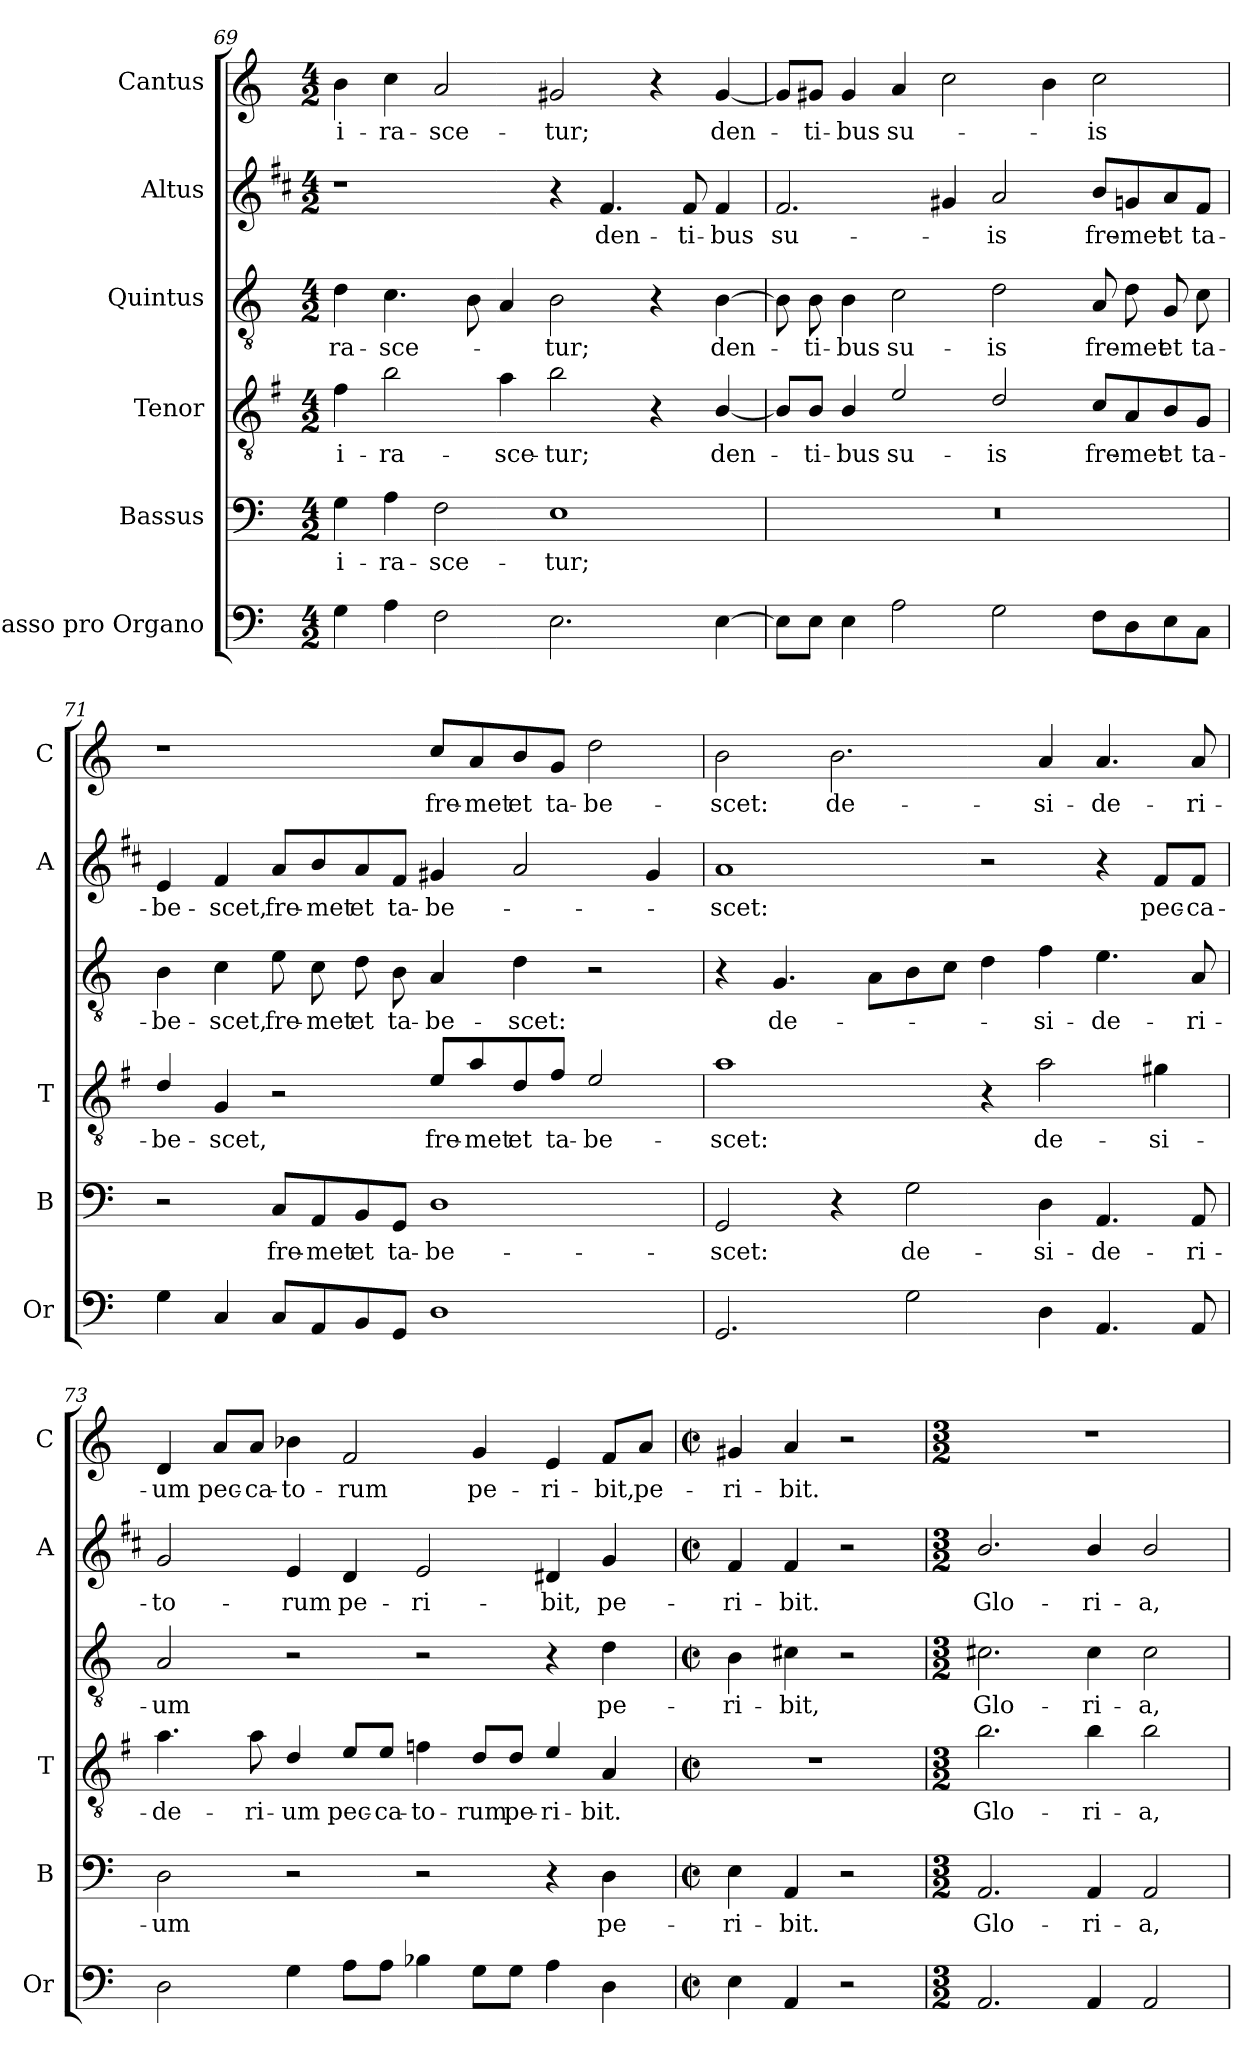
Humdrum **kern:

**kern	**kern	**text	**kern	**text	**kern	**text	**kern	**text	**kern	**text
*part6	*part5	*part5	*part4	*part4	*part3	*part3	*part2	*part2	*part1	*part1
*staff6	*staff5	*staff5	*staff4	*staff4	*staff3	*staff3	*staff2	*staff2	*staff1	*staff1
*I"Basso pro Organo	*I"Bassus	*	*I"Tenor	*	*I"Quintus	*	*I"Altus	*	*I"Cantus	*
*I'Or	*I'B	*	*I'T	*	*	*	*I'A	*	*I'C	*
*clefF4	*clefF4	*	*clefGv2	*	*clefGv2	*	*clefG2	*	*clefG2	*
*	*	*	*ITrd4c7	*	*	*	*ITrd1c2	*	*	*
*k[]	*k[]	*	*k[]	*	*k[]	*	*k[]	*	*k[]	*
*C:	*C:	*	*C:	*	*C:	*	*C:	*	*C:	*
*M4/2	*M4/2	*	*M4/2	*	*M4/2	*	*M4/2	*	*M4/2	*
=69	=69	=69	=69	=69	=69	=69	=69	=69	=69	=69
!	!	!LO:LY:b	!	!LO:LY:b	!	!LO:LY:b	!	!	!	!LO:LY:b
4G\	4G\	i-	4B\	i-	4d\	-ra-	1r	.	4b\	i-
!	!	!LO:LY:b	!	!LO:LY:b	!	!LO:LY:b	!	!	!	!LO:LY:b
4A\	4A\	-ra-	2e\	-ra-	4.c\	-sce-	.	.	4cc\	-ra-
!	!	!LO:LY:b	!	!	!	!	!	!	!	!LO:LY:b
2F\	2F\	-sce-	.	.	.	.	.	.	2a/	-sce-
.	.	.	.	.	8B\	.	.	.	.	.
!	!	!	!	!LO:LY:b	!	!	!	!	!	!
.	.	.	4d\	-sce-	4A/	.	.	.	.	.
!	!	!LO:LY:b	!	!LO:LY:b	!	!LO:LY:b	!	!	!	!LO:LY:b
2.E\	1E	-tur;	2e\	-tur;	2B\	-tur;	4r	.	2g#X/	-tur;
!	!	!	!	!	!	!	!	!LO:LY:b	!	!
.	.	.	.	.	.	.	4.e/	den-	.	.
.	.	.	4r	.	4r	.	.	.	4r	.
!	!	!	!	!	!	!	!	!LO:LY:b	!	!
.	.	.	.	.	.	.	8e/	-ti-	.	.
!	!	!	!	!LO:LY:b	!	!LO:LY:b	!	!LO:LY:b	!	!LO:LY:b
[4E\	.	.	[4E/	den-	[4B\	den-	4e/	-bus	[4g#/	den-
=70	=70	=70	=70	=70	=70	=70	=70	=70	=70	=70
!	!	!	!	!	!	!	!	!LO:LY:b	!	!
8E\L]	0r	.	8E/L]	.	8B\]	.	2.e/	su-	8g#/L]	.
!	!	!	!	!LO:LY:b	!	!LO:LY:b	!	!	!	!LO:LY:b
8E\J	.	.	8E/J	-ti-	8B\	-ti-	.	.	8g#X/J	-ti-
!	!	!	!	!LO:LY:b	!	!LO:LY:b	!	!	!	!LO:LY:b
4E\	.	.	4E/	-bus	4B\	-bus	.	.	4g#/	-bus
!	!	!	!	!LO:LY:b	!	!LO:LY:b	!	!	!	!LO:LY:b
2A\	.	.	2A/	su-	2c\	su-	.	.	4a/	su-
.	.	.	.	.	.	.	4f#X/	.	2cc\	.
!	!	!	!	!LO:LY:b	!	!LO:LY:b	!	!LO:LY:b	!	!
2G\	.	.	2G/	-is	2d\	-is	2g/	-is	.	.
.	.	.	.	.	.	.	.	.	4b\	.
!	!	!	!	!LO:LY:b	!	!LO:LY:b	!	!LO:LY:b	!	!LO:LY:b
8F\L	.	.	8F/L	fre-	8A/	fre-	8a/L	fre-	2cc\	-is
!	!	!	!	!LO:LY:b	!	!LO:LY:b	!	!LO:LY:b	!	!
8D\	.	.	8D/	-met	8d\	-met	8fn/	-met	.	.
!	!	!	!	!LO:LY:b	!	!LO:LY:b	!	!LO:LY:b	!	!
8E\	.	.	8E/	et	8G/	et	8g/	et	.	.
!	!	!	!	!LO:LY:b	!	!LO:LY:b	!	!LO:LY:b	!	!
8C\J	.	.	8C/J	ta-	8c\	ta-	8e/J	ta-	.	.
!!LO:LB:g=z
=71	=71	=71	=71	=71	=71	=71	=71	=71	=71	=71
!	!	!	!	!LO:LY:b	!	!LO:LY:b	!	!LO:LY:b	!	!
4G\	2r	.	4G/	-be-	4B\	-be-	4d/	-be-	1r	.
!	!	!	!	!LO:LY:b	!	!LO:LY:b	!	!LO:LY:b	!	!
4C/	.	.	4C/	-scet,	4c\	-scet,	4e/	-scet,	.	.
!	!	!LO:LY:b	!	!	!	!LO:LY:b	!	!LO:LY:b	!	!
8C/L	8C/L	fre-	2r	.	8e\	fre-	8g/L	fre-	.	.
!	!	!LO:LY:b	!	!	!	!LO:LY:b	!	!LO:LY:b	!	!
8AA/	8AA/	-met	.	.	8c\	-met	8a/	-met	.	.
!	!	!LO:LY:b	!	!	!	!LO:LY:b	!	!LO:LY:b	!	!
8BB/	8BB/	et	.	.	8d\	et	8g/	et	.	.
!	!	!LO:LY:b	!	!	!	!LO:LY:b	!	!LO:LY:b	!	!
8GG/J	8GG/J	ta-	.	.	8B\	ta-	8e/J	ta-	.	.
!	!	!LO:LY:b	!	!LO:LY:b	!	!LO:LY:b	!	!LO:LY:b	!	!LO:LY:b
1D	1D	-be-	8A/L	fre-	4A/	-be-	4f#X/	-be-	8cc/L	fre-
!	!	!	!	!LO:LY:b	!	!	!	!	!	!LO:LY:b
.	.	.	8d/	-met	.	.	.	.	8a/	-met
!	!	!	!	!LO:LY:b	!	!LO:LY:b	!	!	!	!LO:LY:b
.	.	.	8G/	et	4d\	-scet:	2g/	.	8b/	et
!	!	!	!	!LO:LY:b	!	!	!	!	!	!LO:LY:b
.	.	.	8B/J	ta-	.	.	.	.	8g/J	ta-
!	!	!	!	!LO:LY:b	!	!	!	!	!	!LO:LY:b
.	.	.	2A/	-be-	2r	.	.	.	2dd\	-be-
.	.	.	.	.	.	.	4f#/	.	.	.
=72	=72	=72	=72	=72	=72	=72	=72	=72	=72	=72
!	!	!LO:LY:b	!	!LO:LY:b	!	!	!	!LO:LY:b	!	!LO:LY:b
2.GG/	2GG/	-scet:	1d	-scet:	4r	.	1g	-scet:	2b\	-scet:
!	!	!	!	!	!	!LO:LY:b	!	!	!	!
.	.	.	.	.	4.G/	de-	.	.	.	.
!	!	!	!	!	!	!	!	!	!	!LO:LY:b
.	4r	.	.	.	.	.	.	.	2.b\	de-
.	.	.	.	.	8A\L	.	.	.	.	.
!	!	!LO:LY:b	!	!	!	!	!	!	!	!
2G\	2G\	de-	.	.	8B\	.	.	.	.	.
.	.	.	.	.	8c\J	.	.	.	.	.
.	.	.	4r	.	4d\	.	2r	.	.	.
!	!	!LO:LY:b	!	!LO:LY:b	!	!LO:LY:b	!	!	!	!LO:LY:b
4D\	4D\	-si-	2d\	de-	4f\	-si-	.	.	4a/	-si-
!	!	!LO:LY:b	!	!	!	!LO:LY:b	!	!	!	!LO:LY:b
4.AA/	4.AA/	-de-	.	.	4.e\	-de-	4r	.	4.a/	-de-
!	!	!	!	!LO:LY:b	!	!	!	!LO:LY:b	!	!
.	.	.	4c#X\	-si-	.	.	8e/L	pec-	.	.
!	!	!LO:LY:b	!	!	!	!LO:LY:b	!	!LO:LY:b	!	!LO:LY:b
8AA/	8AA/	-ri-	.	.	8A/	-ri-	8e/J	-ca-	8a/	-ri-
=73	=73	=73	=73	=73	=73	=73	=73	=73	=73	=73
!	!	!LO:LY:b	!	!LO:LY:b	!	!LO:LY:b	!	!LO:LY:b	!	!LO:LY:b
2D\	2D\	-um	4.d\	-de-	2A/	-um	2f/	-to-	4d/	-um
!	!	!	!	!	!	!	!	!	!	!LO:LY:b
.	.	.	.	.	.	.	.	.	8a/L	pec-
!	!	!	!	!LO:LY:b	!	!	!	!	!	!LO:LY:b
.	.	.	8d\	-ri-	.	.	.	.	8a/J	-ca-
!	!	!	!	!LO:LY:b	!	!	!	!LO:LY:b	!	!LO:LY:b
4G\	2r	.	4G/	-um	2r	.	4d/	-rum	4b-X\	-to-
!	!	!	!	!LO:LY:b	!	!	!	!LO:LY:b	!	!LO:LY:b
8A\L	.	.	8A/L	pec-	.	.	4c/	pe-	2f/	-rum
!	!	!	!	!LO:LY:b	!	!	!	!	!	!
8A\J	.	.	8A/J	-ca-	.	.	.	.	.	.
!	!	!	!	!LO:LY:b	!	!	!	!LO:LY:b	!	!
4B-X\	2r	.	4B-X\	-to-	2r	.	2d/	-ri-	.	.
!	!	!	!	!LO:LY:b	!	!	!	!	!	!LO:LY:b
8G\L	.	.	8G/L	-rum	.	.	.	.	4g/	pe-
!	!	!	!	!LO:LY:b	!	!	!	!	!	!
8G\J	.	.	8G/J	pe-	.	.	.	.	.	.
!	!	!	!	!LO:LY:b	!	!	!	!LO:LY:b	!	!LO:LY:b
4A\	4r	.	4A/	-ri-	4r	.	4c#X/	-bit,	4e/	-ri-
!	!	!LO:LY:b	!	!LO:LY:b	!	!LO:LY:b	!	!LO:LY:b	!	!LO:LY:b
4D\	4D\	pe-	4D/	-bit.	4d\	pe-	4f/	pe-	8f/L	-bit,
!	!	!	!	!	!	!	!	!	!	!LO:LY:b
.	.	.	.	.	.	.	.	.	8a/J	pe-
!!LO:PB:g=z
=74	=74	=74	=74	=74	=74	=74	=74	=74	=74	=74
*M2/2	*M2/2	*	*M2/2	*	*M2/2	*	*M2/2	*	*M2/2	*
*met(c|)	*met(c|)	*	*met(c|)	*	*met(c|)	*	*met(c|)	*	*met(c|)	*
!	!	!LO:LY:b	!	!	!	!LO:LY:b	!	!LO:LY:b	!	!LO:LY:b
4E\	4E\	-ri-	1r	.	4B\	-ri-	4e/	-ri-	4g#X/	-ri-
!	!	!LO:LY:b	!	!	!	!LO:LY:b	!	!LO:LY:b	!	!LO:LY:b
4AA/	4AA/	-bit.	.	.	4c#X\	-bit,	4e/	-bit.	4a/	-bit.
2r	2r	.	.	.	2r	.	2r	.	2r	.
=75	=75	=75	=75	=75	=75	=75	=75	=75	=75	=75
*M3/2	*M3/2	*	*M3/2	*	*M3/2	*	*M3/2	*	*M3/2	*
!	!	!LO:LY:b	!	!LO:LY:b	!	!LO:LY:b	!	!LO:LY:b	!	!
2.AA/	2.AA/	Glo-	2.e\	Glo-	2.c#X\	Glo-	2.a/	Glo-	1.r	.
!	!	!LO:LY:b	!	!LO:LY:b	!	!LO:LY:b	!	!LO:LY:b	!	!
4AA/	4AA/	-ri-	4e\	-ri-	4c#\	-ri-	4a/	-ri-	.	.
!	!	!LO:LY:b	!	!LO:LY:b	!	!LO:LY:b	!	!LO:LY:b	!	!
2AA/	2AA/	-a,	2e\	-a,	2c#\	-a,	2a/	-a,	.	.
=	=	=	=	=	=	=	=	=	=	=
*-	*-	*-	*-	*-	*-	*-	*-	*-	*-	*-
